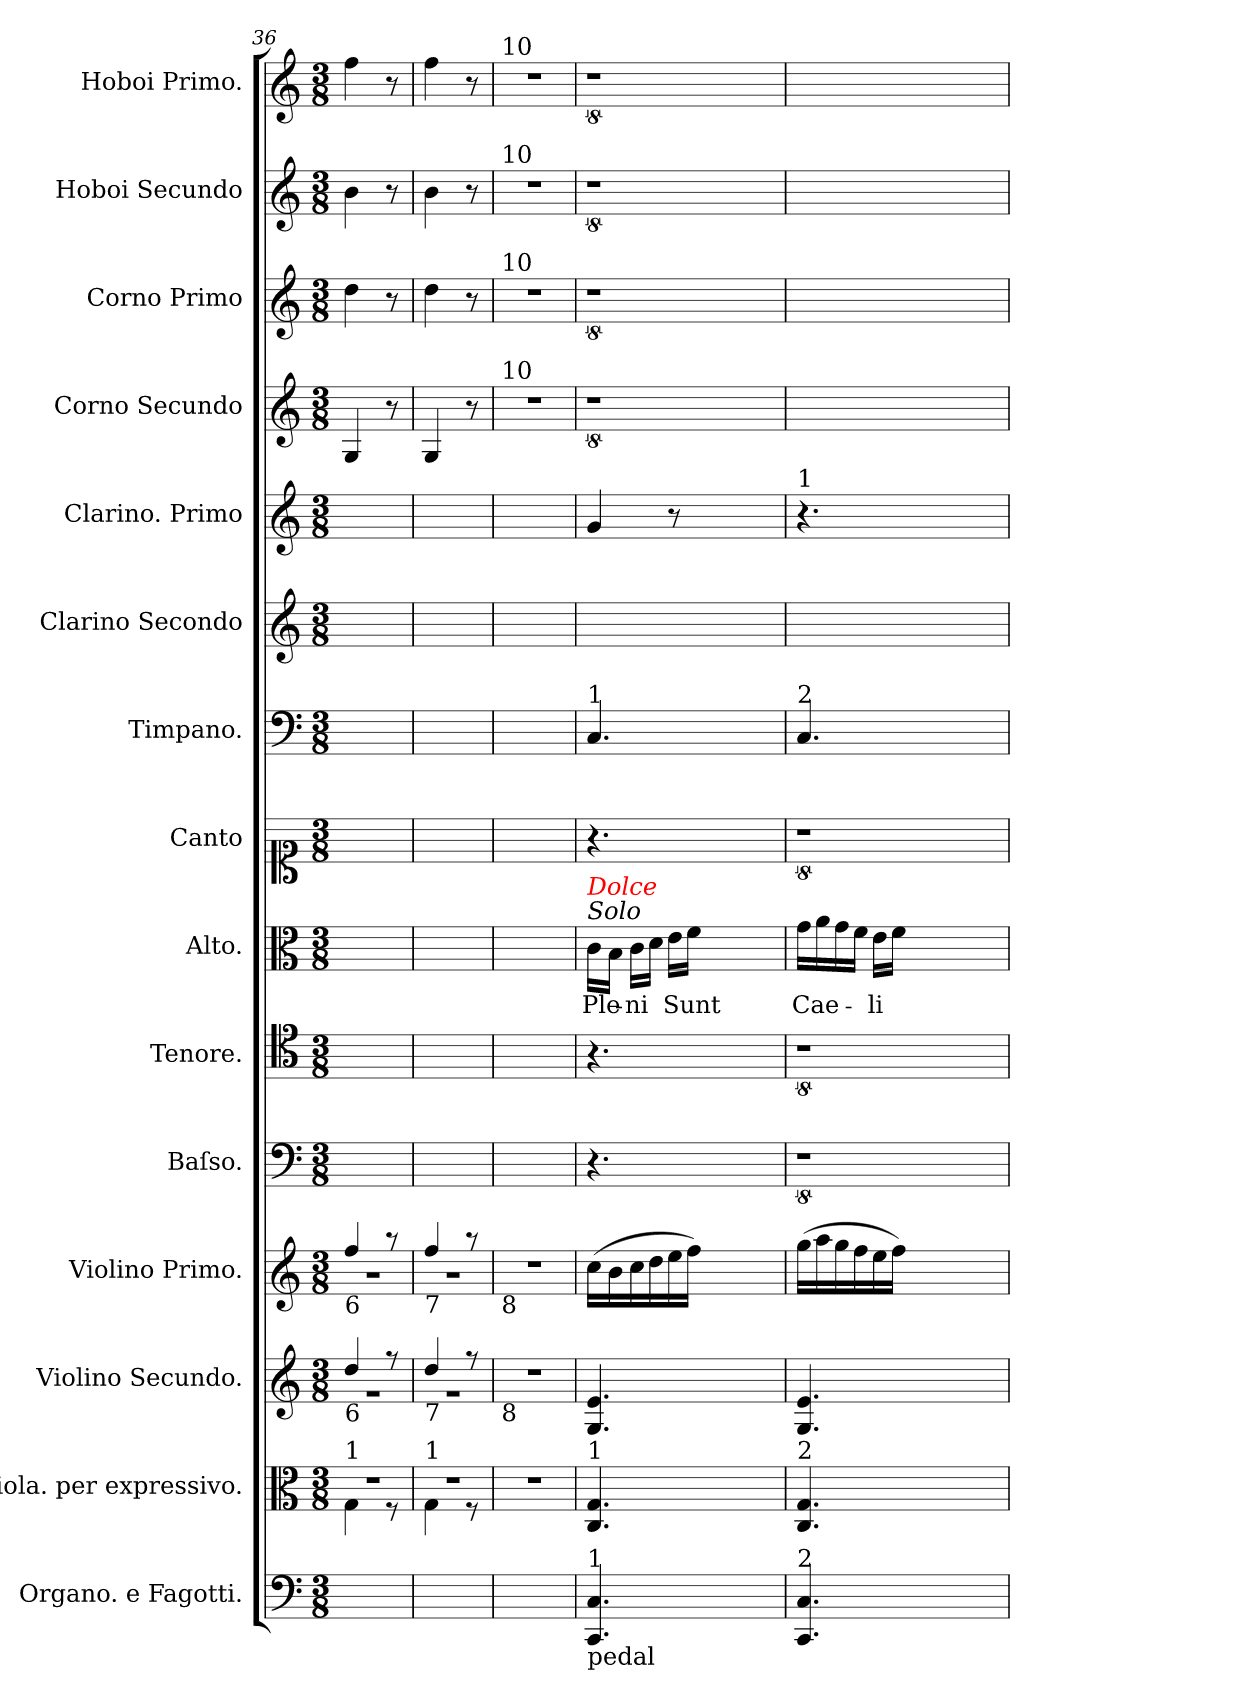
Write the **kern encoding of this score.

**kern	**dynam	**kern	**dynam	**kern	**dynam	**kern	**dynam	**kern	**kern	**kern	**text	**kern	**kern	**dynam	**kern	**kern	**dynam	**kern	**kern	**kern	**kern
*part15	*part15	*part14	*part14	*part13	*part13	*part12	*part12	*part11	*part10	*part9	*part9	*part8	*part7	*part7	*part6	*part5	*part5	*part4	*part3	*part2	*part1
*staff15	*staff15	*staff14	*staff14	*staff13	*staff13	*staff12	*staff12	*staff11	*staff10	*staff9	*staff9	*staff8	*staff7	*staff7	*staff6	*staff5	*staff5	*staff4	*staff3	*staff2	*staff1
*I"Organo. e Fagotti.	*	*I"Viola. per expressivo.	*	*I"Violino Secundo.	*	*I"Violino Primo.	*	*I"Baſso.	*I"Tenore.	*I"Alto.	*	*I"Canto	*I"Timpano.	*	*I"Clarino Secondo	*I"Clarino. Primo	*	*I"Corno Secundo	*I"Corno Primo	*I"Hoboi Secundo	*I"Hoboi Primo.
*I'org e fag	*	*I'vla	*	*I'vl II	*	*I'vl I	*	*I'B	*I'T	*I'A	*	*I'S	*I'timp	*	*I'clno II in C	*I'clno I in C	*	*I'cor II in C	*I'cor I in C	*I'ob II	*I'ob I
*clefF4	*	*clefC3	*	*clefG2	*	*clefG2	*	*clefF4	*clefC4	*clefC3	*	*clefC1	*clefF4	*	*clefG2	*clefG2	*	*clefG2	*clefG2	*clefG2	*clefG2
*k[]	*	*k[]	*	*k[]	*	*k[]	*	*k[]	*k[]	*k[]	*	*k[]	*k[]	*	*k[]	*k[]	*	*k[]	*k[]	*k[]	*k[]
*C:	*	*C:	*	*C:	*	*C:	*	*C:	*C:	*C:	*	*C:	*C:	*	*C:	*C:	*	*C:	*C:	*C:	*C:
*M3/8	*	*M3/8	*	*M3/8	*	*M3/8	*	*M3/8	*M3/8	*M3/8	*	*M3/8	*M3/8	*	*M3/8	*M3/8	*	*M3/8	*M3/8	*M3/8	*M3/8
=36	=36	=36	=36	=36	=36	=36	=36	=36	=36	=36	=36	=36	=36	=36	=36	=36	=36	=36	=36	=36	=36
*	*	*^	*	*^	*	*^	*	*	*	*	*	*	*	*	*	*	*	*	*	*	*
!	!	!	!	!	!	!	!	!LO:TX:b:t=6	!	!	!	!	!	!	!	!	!	!	!	!	!	!	!	!
!	!	!	!	!	!LO:TX:b:t=6	!	!	!	!	!	!	!	!	!	!	!	!	!	!	!	!	!	!	!
!	!	!LO:TX:a:t=1	!	!	!	!	!	!	!	!	!	!	!	!	!	!	!	!	!	!	!	!	!	!
4.ryy	.	4.r	4G!\	.	4dd!/	4.r	.	4ff!/	4.r	.	4.ryy	4.ryy	4.ryy	.	4.ryy	4.ryy	.	4.ryy	4.ryy	.	4G/	4dd\	4b\	4ff\
.	.	.	8r	.	8r	.	.	8r	.	.	.	.	.	.	.	.	.	.	.	.	8r	8r	8r	8r
=37	=37	=37	=37	=37	=37	=37	=37	=37	=37	=37	=37	=37	=37	=37	=37	=37	=37	=37	=37	=37	=37	=37	=37	=37
!	!	!	!	!	!	!	!	!LO:TX:b:t=7	!	!	!	!	!	!	!	!	!	!	!	!	!	!	!	!
!	!	!	!	!	!LO:TX:b:t=7	!	!	!	!	!	!	!	!	!	!	!	!	!	!	!	!	!	!	!
!	!	!LO:TX:a:t=1	!	!	!	!	!	!	!	!	!	!	!	!	!	!	!	!	!	!	!	!	!	!
4.ryy	.	4.r	4G!\	.	4dd!/	4.r	.	4ff!/	4.r	.	4.ryy	4.ryy	4.ryy	.	4.ryy	4.ryy	.	4.ryy	4.ryy	.	4G/	4dd\	4b\	4ff\
.	.	.	8r	.	8r	.	.	8r	.	.	.	.	.	.	.	.	.	.	.	.	8r	8r	8r	8r
*	*	*	*	*	*v	*v	*	*	*	*	*	*	*	*	*	*	*	*	*	*	*	*	*	*
*	*	*	*	*	*	*	*v	*v	*	*	*	*	*	*	*	*	*	*	*	*	*	*	*
=38	=38	=38	=38	=38	=38	=38	=38	=38	=38	=38	=38	=38	=38	=38	=38	=38	=38	=38	=38	=38	=38	=38
!	!	!	!	!	!	!	!	!	!	!	!	!	!	!	!	!	!	!	!	!	!	!LO:TX:a:t=10
!	!	!	!	!	!	!	!	!	!	!	!	!	!	!	!	!	!	!	!	!	!LO:TX:a:t=10	!
!	!	!	!	!	!	!	!	!	!	!	!	!	!	!	!	!	!	!	!	!LO:TX:a:t=10	!	!
!	!	!	!	!	!	!	!	!	!	!	!	!	!	!	!	!	!	!	!LO:TX:a:t=10	!	!	!
!	!	!	!	!	!	!	!LO:TX:b:t=8	!	!	!	!	!	!	!	!	!	!	!	!	!	!	!
!	!	!	!	!	!LO:TX:b:t=8	!	!	!	!	!	!	!	!	!	!	!	!	!	!	!	!	!
!	!	!LO:TX:a:t=1	!	!	!	!	!	!	!	!	!	!	!	!	!	!	!	!	!	!	!	!
*	*	*v	*v	*	*	*	*	*	*	*	*	*	*	*	*	*	*	*	*	*	*	*
4.ryy	.	4.r	.	4.r	.	4.r	.	4.ryy	4.ryy	4.ryy	.	4.ryy	4.ryy	.	4.ryy	4.ryy	.	4.r	4.r	4.r	4.r
=39	=39	=39	=39	=39	=39	=39	=39	=39	=39	=39	=39	=39	=39	=39	=39	=39	=39	=39	=39	=39	=39
!	!	!	!	!	!	!	!	!	!	!	!	!	!LO:TX:a:t=1	!	!	!	!	!	!	!	!
!	!	!	!	!	!	!	!	!	!	!LO:TX:a:i:t=Solo	!	!	!	!	!	!	!	!	!	!	!
!	!	!	!	!	!	!	!	!	!	!LO:TX:a:i:color=red:t=Dolce	!	!	!	!	!	!	!	!	!	!	!
!	!	!LO:TX:a:t=1	!	!	!	!	!	!	!	!	!	!	!	!	!	!	!	!	!	!	!
!LO:TX:b:t=pedal	!	!	!	!	!	!	!	!	!	!	!	!	!	!	!	!	!	!	!	!	!
!LO:TX:a:t=1	!	!	!	!	!	!	!	!	!	!	!	!	!	!	!	!	!	!	!	!	!
!	!LO:DY:a	!	!LO:DY:a	!	!LO:DY:a	!	!LO:DY:a	!	!	!	!	!	!	!LO:DY:b	!	!	!LO:DY:b	!	!	!	!
4.CC/ 4.C/	pia	4.C/ 4.G/	piano	4.G/ 4.e/	piano	(16cc\LL	piano	4.r	4.r	16c\LL	Ple-	4.r	4.C/	ppianiſsime	4.ryy	4g/	piano	8%9r	8%9r	8%9r	8%9r
.	.	.	.	.	.	16b\	.	.	.	16B\JJ	.	.	.	.	.	.	.	.	.	.	.
.	.	.	.	.	.	16cc\	.	.	.	16c\LL	-ni	.	.	.	.	.	.	.	.	.	.
.	.	.	.	.	.	16dd\	.	.	.	16d\JJ	.	.	.	.	.	.	.	.	.	.	.
.	.	.	.	.	.	16ee\	.	.	.	16e\LL	Sunt	.	.	.	.	8r	.	.	.	.	.
.	.	.	.	.	.	16ff\JJ)	.	.	.	16f\JJ	.	.	.	.	.	.	.	.	.	.	.
2.ryy	.	2.ryy	.	2.ryy	.	2.ryy	.	2.ryy	2.ryy	2.ryy	.	2.ryy	2.ryy	.	2.ryy	2.ryy	.	.	.	.	.
=40	=40	=40	=40	=40	=40	=40	=40	=40	=40	=40	=40	=40	=40	=40	=40	=40	=40	=40	=40	=40	=40
!	!	!	!	!	!	!	!	!	!	!	!	!	!	!	!	!LO:TX:a:t=1	!	!	!	!	!
!	!	!	!	!	!	!	!	!	!	!	!	!	!LO:TX:a:t=2	!	!	!	!	!	!	!	!
!	!	!LO:TX:a:t=2	!	!	!	!	!	!	!	!	!	!	!	!	!	!	!	!	!	!	!
!LO:TX:a:t=2	!	!	!	!	!	!	!	!	!	!	!	!	!	!	!	!	!	!	!	!	!
4.CC/ 4.C/	.	4.C/ 4.G/	.	4.G/ 4.e/	.	(16gg\LL	.	8%9r	8%9r	16g\LL	Cae-	8%9r	4.C/	.	4.ryy	4.r	.	1ryy	1ryy	1ryy	1ryy
.	.	.	.	.	.	16aa\	.	.	.	16a\	.	.	.	.	.	.	.	.	.	.	.
.	.	.	.	.	.	16gg\	.	.	.	16g\	.	.	.	.	.	.	.	.	.	.	.
.	.	.	.	.	.	16ff\	.	.	.	16f\JJ	.	.	.	.	.	.	.	.	.	.	.
.	.	.	.	.	.	16ee\	.	.	.	16e\LL	-li	.	.	.	.	.	.	.	.	.	.
.	.	.	.	.	.	16ff\JJ)	.	.	.	16f\JJ	.	.	.	.	.	.	.	.	.	.	.
2.ryy	.	2.ryy	.	2.ryy	.	2.ryy	.	.	.	2.ryy	.	.	2.ryy	.	2.ryy	2.ryy	.	.	.	.	.
.	.	.	.	.	.	.	.	.	.	.	.	.	.	.	.	.	.	8ryy	8ryy	8ryy	8ryy
=	=	=	=	=	=	=	=	=	=	=	=	=	=	=	=	=	=	=	=	=	=
*-	*-	*-	*-	*-	*-	*-	*-	*-	*-	*-	*-	*-	*-	*-	*-	*-	*-	*-	*-	*-	*-
